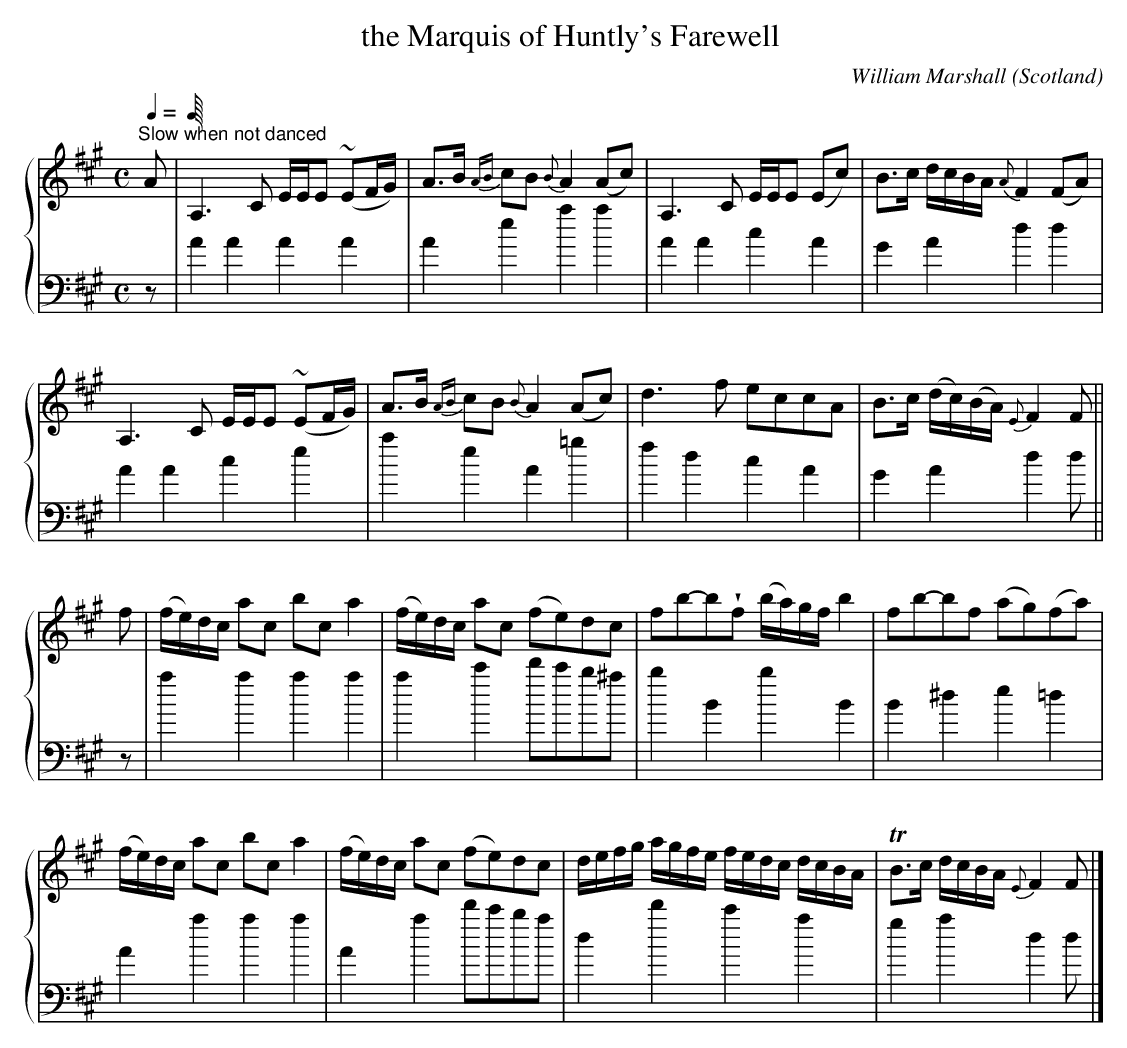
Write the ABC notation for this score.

X:1
T:the Marquis of Huntly's Farewell
C:William Marshall
L:1/8
M:C
O:Scotland
Q:1/4
K:A
%%staves {1 2}
V:1
"^Slow when not danced"
A  | \
A,3 C E/E/E (~EF/G/) | A>B {AB}cB {B}A2 (Ac) | \
A,3 C E/E/E (Ec) | B>c d/c/B/A/ {A}F2 (FA) |
A,3 C E/E/E (~EF/G/) | A>B {AB}cB {B}A2 (Ac) | \
d3 f eccA | B>c (d/c/)(B/A/) {E}F2 F ||
f | \
(f/e/)d/c/ ac bc a2 | (f/e/)d/c/ ac (fe)dc | \
fb-b!wedge!f (b/a/)g/f/ b2 | fb-bf (ag)(fa) |
(f/e/)d/c/ ac bc a2 | (f/e/)d/c/ ac (fe)dc | \
d/e/f/g/ a/g/f/e/ f/e/d/c/ d/c/B/A/ | !trill!B>c d/c/B/A/ {E}F2 F |]
V:2 clef=bass
L:1/4
z/ | AAAA | Aeaa | AAcA | GAdd | AAce | aeA=g | fdcA | GAdd/ || \
z/ | aaaa | ac' d'/c'/b/^a/ | bBbB | B^de=d | Aaaa | Aa d'/c'/b/a/ | dd'c'a | gadd/ |]
